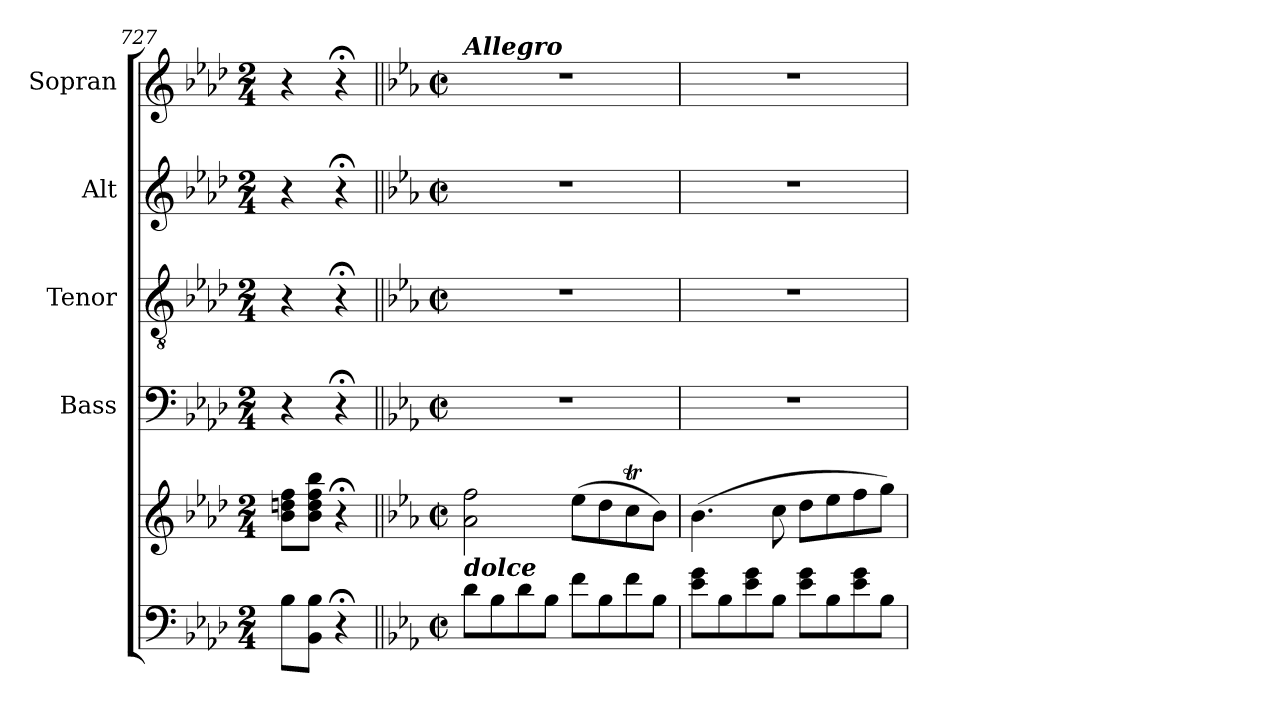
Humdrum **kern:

**kern	**kern	**kern	**kern	**kern	**kern
*part5	*part5	*part4	*part3	*part2	*part1
*staff6	*staff5	*staff4	*staff3	*staff2	*staff1
*	*	*I"Bass	*I"Tenor	*I"Alt	*I"Sopran
*	*	*I'B.	*I'T.	*I'A.	*I'S.
*clefF4	*clefG2	*clefF4	*clefGv2	*clefG2	*clefG2
*k[b-e-a-d-]	*k[b-e-a-d-]	*k[b-e-a-d-]	*k[b-e-a-d-]	*k[b-e-a-d-]	*k[b-e-a-d-]
*A-:	*A-:	*A-:	*A-:	*A-:	*A-:
*M2/4	*M2/4	*M2/4	*M2/4	*M2/4	*M2/4
=727	=727	=727	=727	=727	=727
8B-\L	8b-\ 8ddn\ 8ff\L	4r	4r	4r	4r
8BB-\ 8B-\J	8b-\ 8dd\ 8ff\ 8bb-\J	.	.	.	.
4r;<	4r;<	4r;<	4r;<	4r;<	4r;<
=728||	=728||	=728||	=728||	=728||	=728||
*k[b-e-a-]	*k[b-e-a-]	*k[b-e-a-]	*k[b-e-a-]	*k[b-e-a-]	*k[b-e-a-]
*E-:	*E-:	*E-:	*E-:	*E-:	*E-:
*M2/2	*M2/2	*M2/2	*M2/2	*M2/2	*M2/2
*met(c|)	*met(c|)	*met(c|)	*met(c|)	*met(c|)	*met(c|)
!	!	!	!	!	!LO:TX:a:Bi:t=Allegro
!	!LO:TX:b:Bi:t=dolce	!	!	!	!
8d\L	2a-\ 2ff\	1r	1r	1r	1r
8B-\	.	.	.	.	.
8d\	.	.	.	.	.
8B-\J	.	.	.	.	.
8f\L	(>8ee-\L	.	.	.	.
8B-\	8dd\	.	.	.	.
8f\	8ccT\	.	.	.	.
8B-\J	8b-\J)	.	.	.	.
=729	=729	=729	=729	=729	=729
8e-\ 8g\L	(>4.b-\	1r	1r	1r	1r
8B-\	.	.	.	.	.
8e-\ 8g\	.	.	.	.	.
8B-\J	8cc\	.	.	.	.
8e-\ 8g\L	8dd\L	.	.	.	.
8B-\	8ee-\	.	.	.	.
8e-\ 8g\	8ff\	.	.	.	.
8B-\J	8gg\J)	.	.	.	.
=	=	=	=	=	=
*-	*-	*-	*-	*-	*-
